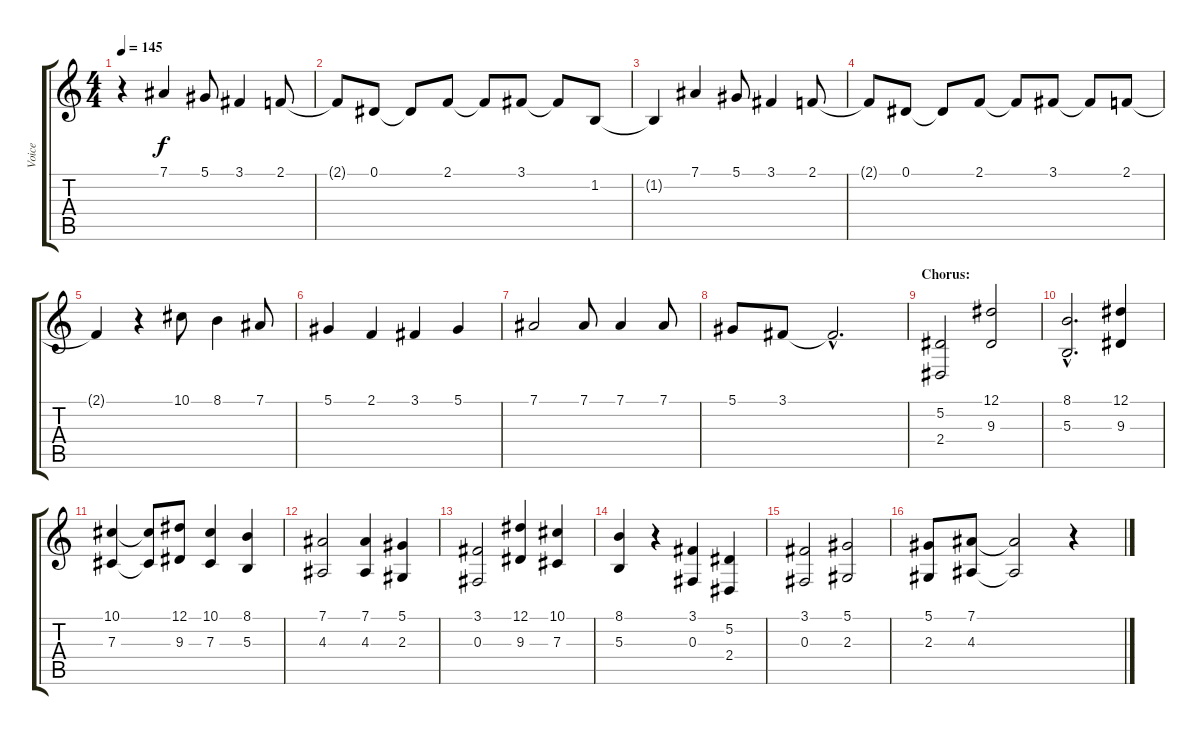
\track ("Voice" "Voice") {instrument violin}
\staff {score tabs}
\tuning (Eb4 Bb3 Gb3 Db3 Ab2 Eb2) {hide}
\ts (4 4)
\tempo 145
\clef g2
\ks c
r.4{dy f} 7.1.4 5.1.8 3.1.4 2.1.8 |
2.1{t}.8 0.1.8 0.1{t}.8 2.1.8 2.1{t}.8 3.1.8 3.1{t}.8 1.2.8 |
1.2{t}.4 7.1.4 5.1.8 3.1.4 2.1.8 |
2.1{t}.8 0.1.8 0.1{t}.8 2.1.8 2.1{t}.8 3.1.8 3.1{t}.8 2.1.8 |
2.1{t}.4 r.4 10.1.8 8.1.4 7.1.8 |
5.1.4 2.1.4 3.1.4 5.1.4 |
7.1.2 7.1.8 7.1.4 7.1.8 |
5.1.8 3.1.8 3.1{hac t}.2{d} |
\section ("" "Chorus:")
(5.2 2.4).2 (12.1 9.3).2 |
(8.1{hac} 5.3{hac}).2{d} (12.1 9.3).4 |
(10.1 7.3).4 (10.1{t} 7.3{t}).8 (12.1 9.3).8 (10.1 7.3).4 (8.1 5.3).4 |
(7.1 4.3).2 (7.1 4.3).4 (5.1 2.3).4 |
(3.1 0.3).2 (12.1 9.3).4 (10.1 7.3).4 |
(8.1 5.3).4 r.4 (3.1 0.3).4 (5.2 2.4).4 |
(3.1 0.3).2 (5.1 2.3).2 |
(5.1 2.3).8 (7.1 4.3).8 (7.1{t} 4.3{t}).2 r.4
